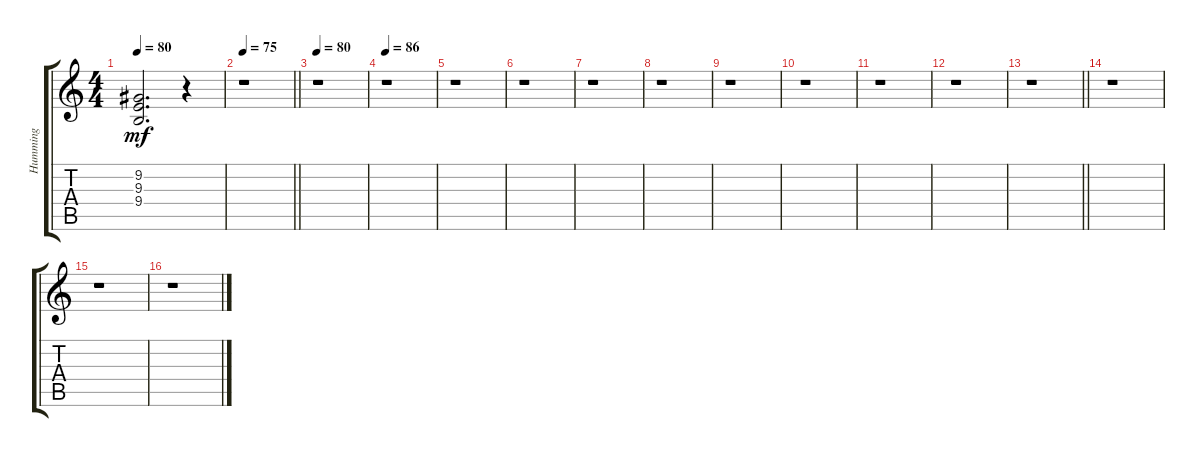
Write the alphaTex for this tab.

\track ("Humming" "Humming") {instrument synthvoice}
\staff {score tabs}
\tuning (E4 B3 G3 D3 A2 E2) {hide}
\ts (4 4)
\tempo 80
\clef g2
\ks c
(9.2 9.3 9.4).2{d dy mf} r.4 |
\tempo 75
\barLineRight lightlight
r.1 |
\tempo 80
r.1 |
\tempo 86
r.1 |
r.1 |
r.1 |
r.1 |
r.1 |
r.1 |
r.1 |
r.1 |
r.1 |
\barLineRight lightlight
r.1 |
r.1 |
r.1 |
r.1
